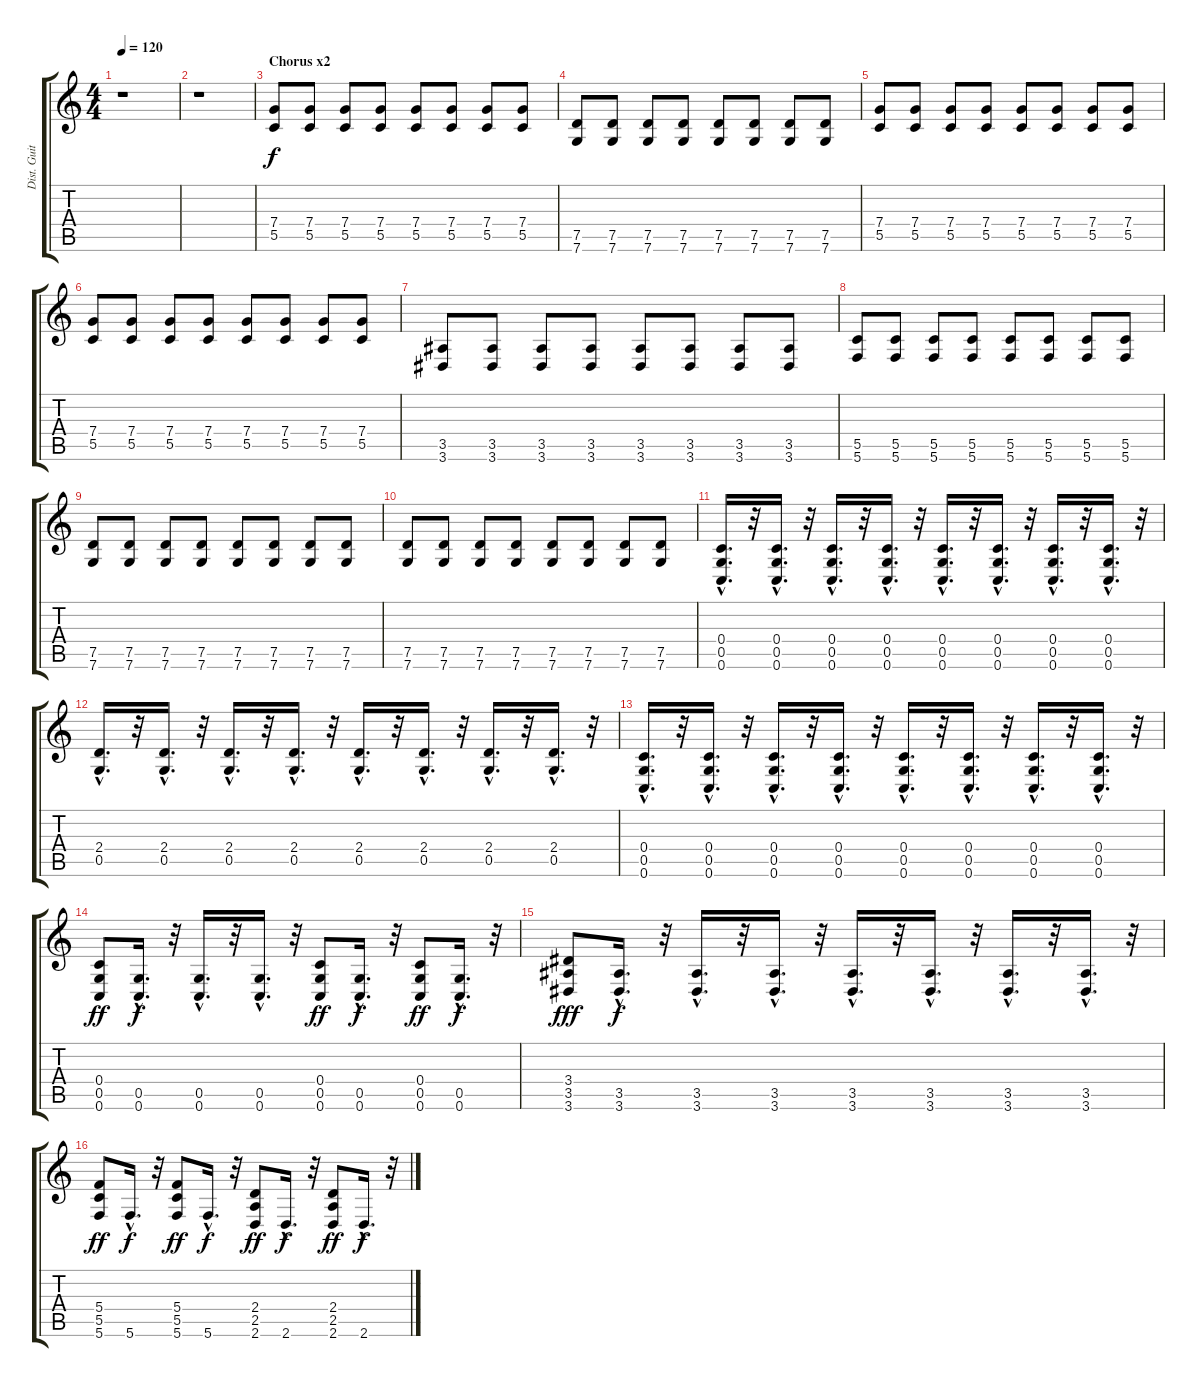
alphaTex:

\track ("Dist. Guitar" "Dist. Guit") {instrument distortionguitar}
\staff {score tabs}
\tuning (D4 A3 F3 C3 G2 C2) {hide}
\ts (4 4)
\tempo 120
\clef g2
\ks c
r.1{dy f} |
r.1 |
\section ("" "Chorus x2")
(7.4 5.5).8 (7.4 5.5).8 (7.4 5.5).8 (7.4 5.5).8 (7.4 5.5).8 (7.4 5.5).8 (7.4 5.5).8 (7.4 5.5).8 |
(7.5 7.6).8 (7.5 7.6).8 (7.5 7.6).8 (7.5 7.6).8 (7.5 7.6).8 (7.5 7.6).8 (7.5 7.6).8 (7.5 7.6).8 |
(7.4 5.5).8 (7.4 5.5).8 (7.4 5.5).8 (7.4 5.5).8 (7.4 5.5).8 (7.4 5.5).8 (7.4 5.5).8 (7.4 5.5).8 |
(7.4 5.5).8 (7.4 5.5).8 (7.4 5.5).8 (7.4 5.5).8 (7.4 5.5).8 (7.4 5.5).8 (7.4 5.5).8 (7.4 5.5).8 |
(3.5 3.6).8 (3.5 3.6).8 (3.5 3.6).8 (3.5 3.6).8 (3.5 3.6).8 (3.5 3.6).8 (3.5 3.6).8 (3.5 3.6).8 |
(5.5 5.6).8 (5.5 5.6).8 (5.5 5.6).8 (5.5 5.6).8 (5.5 5.6).8 (5.5 5.6).8 (5.5 5.6).8 (5.5 5.6).8 |
(7.5 7.6).8 (7.5 7.6).8 (7.5 7.6).8 (7.5 7.6).8 (7.5 7.6).8 (7.5 7.6).8 (7.5 7.6).8 (7.5 7.6).8 |
(7.5 7.6).8 (7.5 7.6).8 (7.5 7.6).8 (7.5 7.6).8 (7.5 7.6).8 (7.5 7.6).8 (7.5 7.6).8 (7.5 7.6).8 |
(0.4{hac} 0.5{hac} 0.6{hac}).16{d} r.32 (0.4{hac} 0.5{hac} 0.6{hac}).16{d} r.32 (0.4{hac} 0.5{hac} 0.6{hac}).16{d} r.32 (0.4{hac} 0.5{hac} 0.6{hac}).16{d} r.32 (0.4{hac} 0.5{hac} 0.6{hac}).16{d} r.32 (0.4{hac} 0.5{hac} 0.6{hac}).16{d} r.32 (0.4{hac} 0.5{hac} 0.6{hac}).16{d} r.32 (0.4{hac} 0.5{hac} 0.6{hac}).16{d} r.32 |
(2.4{hac} 0.5{hac}).16{d} r.32 (2.4{hac} 0.5{hac}).16{d} r.32 (2.4{hac} 0.5{hac}).16{d} r.32 (2.4{hac} 0.5{hac}).16{d} r.32 (2.4{hac} 0.5{hac}).16{d} r.32 (2.4{hac} 0.5{hac}).16{d} r.32 (2.4{hac} 0.5{hac}).16{d} r.32 (2.4{hac} 0.5{hac}).16{d} r.32 |
(0.4{hac} 0.5{hac} 0.6{hac}).16{d} r.32 (0.4{hac} 0.5{hac} 0.6{hac}).16{d} r.32 (0.4{hac} 0.5{hac} 0.6{hac}).16{d} r.32 (0.4{hac} 0.5{hac} 0.6{hac}).16{d} r.32 (0.4{hac} 0.5{hac} 0.6{hac}).16{d} r.32 (0.4{hac} 0.5{hac} 0.6{hac}).16{d} r.32 (0.4{hac} 0.5{hac} 0.6{hac}).16{d} r.32 (0.4{hac} 0.5{hac} 0.6{hac}).16{d} r.32 |
(0.4 0.5 0.6).8{dy ff} (0.5{hac} 0.6{hac}).16{d dy f} r.32 (0.5{hac} 0.6{hac}).16{d} r.32 (0.5{hac} 0.6{hac}).16{d} r.32 (0.4 0.5 0.6).8{dy ff} (0.5{hac} 0.6{hac}).16{d dy f} r.32 (0.4 0.5 0.6).8{dy ff} (0.5{hac} 0.6{hac}).16{d dy f} r.32 |
(3.4 3.5 3.6).8{dy fff} (3.5{hac} 3.6{hac}).16{d dy f} r.32 (3.5{hac} 3.6{hac}).16{d} r.32 (3.5{hac} 3.6{hac}).16{d} r.32 (3.5{hac} 3.6{hac}).16{d} r.32 (3.5{hac} 3.6{hac}).16{d} r.32 (3.5{hac} 3.6{hac}).16{d} r.32 (3.5{hac} 3.6{hac}).16{d} r.32 |
(5.4 5.5 5.6).8{dy ff} 5.6{hac}.16{d dy f} r.32 (5.4 5.5 5.6).8{dy ff} 5.6{hac}.16{d dy f} r.32 (2.4 2.5 2.6).8{dy ff} 2.6{hac}.16{d dy f} r.32 (2.4 2.5 2.6).8{dy ff} 2.6{hac}.16{d dy f} r.32
